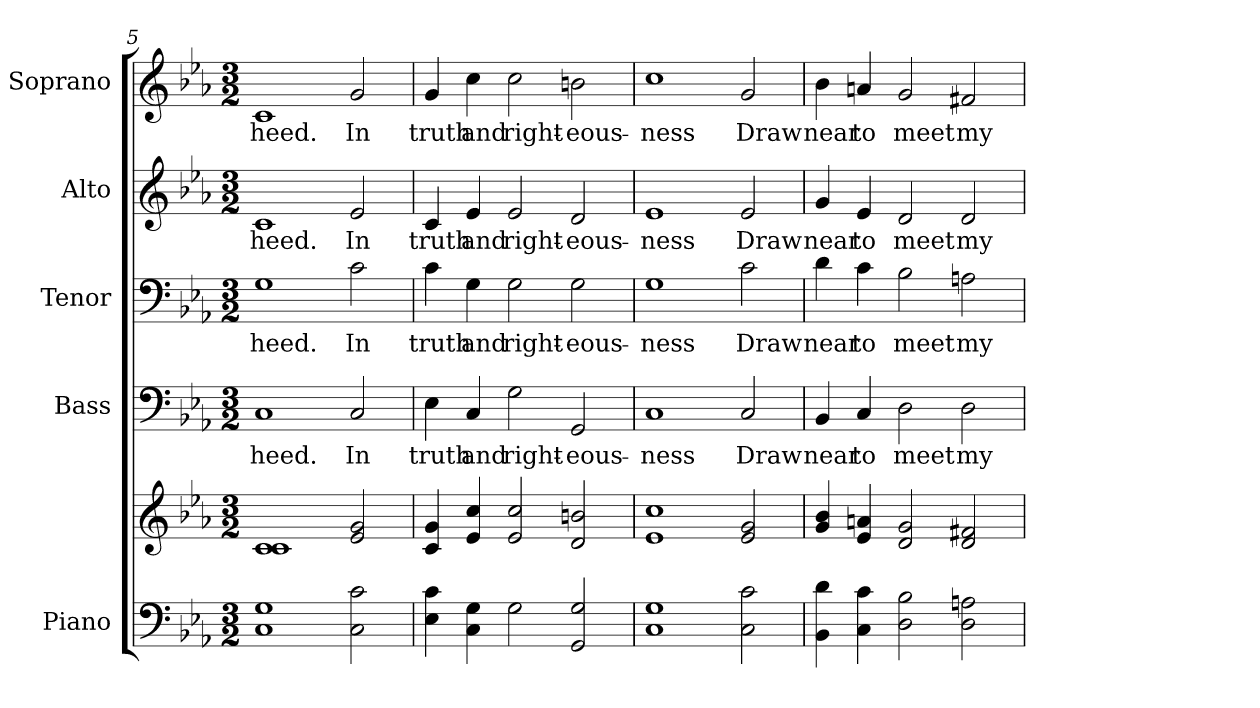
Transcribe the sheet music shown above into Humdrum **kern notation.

**kern	**kern	**kern	**text	**kern	**text	**kern	**text	**kern	**text
*part5	*part5	*part4	*part4	*part3	*part3	*part2	*part2	*part1	*part1
*staff6	*staff5	*staff4	*staff4	*staff3	*staff3	*staff2	*staff2	*staff1	*staff1
*I"Piano	*	*I"Bass	*	*I"Tenor	*	*I"Alto	*	*I"Soprano	*
*I'Pno.	*	*I'B.	*	*I'T.	*	*I'A.	*	*I'S.	*
!!LO:PB:g=z
*clefF4	*clefG2	*clefF4	*	*clefF4	*	*clefG2	*	*clefG2	*
*k[b-e-a-]	*k[b-e-a-]	*k[b-e-a-]	*	*k[b-e-a-]	*	*k[b-e-a-]	*	*k[b-e-a-]	*
*E-:	*E-:	*E-:	*	*E-:	*	*E-:	*	*E-:	*
*M3/2	*M3/2	*M3/2	*	*M3/2	*	*M3/2	*	*M3/2	*
=5	=5	=5	=5	=5	=5	=5	=5	=5	=5
!	!	!	!LO:LY:b:color=#000000	!	!	!	!	!	!
!	!	!	!	!	!LO:LY:b:color=#000000	!	!	!	!
!	!	!	!	!	!	!	!LO:LY:b:color=#000000	!	!
!	!	!	!	!	!	!	!	!	!LO:LY:b:color=#000000
1Ci 1Gi	1ci 1ci	1Ci	heed.	1Gi	heed.	1ci	heed.	1ci	heed.
!	!	!	!LO:LY:b:color=#000000	!	!	!	!	!	!
!	!	!	!	!	!LO:LY:b:color=#000000	!	!	!	!
!	!	!	!	!	!	!	!LO:LY:b:color=#000000	!	!
!	!	!	!	!	!	!	!	!	!LO:LY:b:color=#000000
2Ci\ 2ci	2e-i/ 2gi	2Ci/	In	2ci\	In	2e-i/	In	2gi/	In
=6	=6	=6	=6	=6	=6	=6	=6	=6	=6
!	!	!	!LO:LY:b:color=#000000	!	!	!	!	!	!
!	!	!	!	!	!LO:LY:b:color=#000000	!	!	!	!
!	!	!	!	!	!	!	!LO:LY:b:color=#000000	!	!
!	!	!	!	!	!	!	!	!	!LO:LY:b:color=#000000
4E-i\ 4ci	4ci/ 4gi	4E-i\	truth	4ci\	truth	4ci/	truth	4gi/	truth
!	!	!	!LO:LY:b:color=#000000	!	!	!	!	!	!
!	!	!	!	!	!LO:LY:b:color=#000000	!	!	!	!
!	!	!	!	!	!	!	!LO:LY:b:color=#000000	!	!
!	!	!	!	!	!	!	!	!	!LO:LY:b:color=#000000
4Ci\ 4Gi	4e-i/ 4cci	4Ci/	and	4Gi\	and	4e-i/	and	4cci\	and
!	!	!	!LO:LY:b:color=#000000	!	!	!	!	!	!
!	!	!	!	!	!LO:LY:b:color=#000000	!	!	!	!
!	!	!	!	!	!	!	!LO:LY:b:color=#000000	!	!
!	!	!	!	!	!	!	!	!	!LO:LY:b:color=#000000
2Gi\	2e-i/ 2cci	2Gi\	right-	2Gi\	right-	2e-i/	right-	2cci\	right-
!	!	!	!LO:LY:b:color=#000000	!	!	!	!	!	!
!	!	!	!	!	!LO:LY:b:color=#000000	!	!	!	!
!	!	!	!	!	!	!	!LO:LY:b:color=#000000	!	!
!	!	!	!	!	!	!	!	!	!LO:LY:b:color=#000000
2GGi/ 2Gi	2di/ 2bni	2GGi/	-eous-	2Gi\	-eous-	2di/	-eous-	2bni\	-eous-
!!LO:PB:g=z
=7	=7	=7	=7	=7	=7	=7	=7	=7	=7
!	!	!	!LO:LY:b:color=#000000	!	!	!	!	!	!
!	!	!	!	!	!LO:LY:b:color=#000000	!	!	!	!
!	!	!	!	!	!	!	!LO:LY:b:color=#000000	!	!
!	!	!	!	!	!	!	!	!	!LO:LY:b:color=#000000
1Ci 1Gi	1e-i 1cci	1Ci	-ness	1Gi	-ness	1e-i	-ness	1cci	-ness
!	!	!	!LO:LY:b:color=#000000	!	!	!	!	!	!
!	!	!	!	!	!LO:LY:b:color=#000000	!	!	!	!
!	!	!	!	!	!	!	!LO:LY:b:color=#000000	!	!
!	!	!	!	!	!	!	!	!	!LO:LY:b:color=#000000
2Ci\ 2ci	2e-i/ 2gi	2Ci/	Draw	2ci\	Draw	2e-i/	Draw	2gi/	Draw
=8	=8	=8	=8	=8	=8	=8	=8	=8	=8
!	!	!	!LO:LY:b:color=#000000	!	!	!	!	!	!
!	!	!	!	!	!LO:LY:b:color=#000000	!	!	!	!
!	!	!	!	!	!	!	!LO:LY:b:color=#000000	!	!
!	!	!	!	!	!	!	!	!	!LO:LY:b:color=#000000
4BB-i\ 4di	4gi/ 4b-i	4BB-i/	near	4di\	near	4gi/	near	4b-i\	near
!	!	!	!LO:LY:b:color=#000000	!	!	!	!	!	!
!	!	!	!	!	!LO:LY:b:color=#000000	!	!	!	!
!	!	!	!	!	!	!	!LO:LY:b:color=#000000	!	!
!	!	!	!	!	!	!	!	!	!LO:LY:b:color=#000000
4Ci\ 4ci	4e-i/ 4ani	4Ci/	to	4ci\	to	4e-i/	to	4ani/	to
!	!	!	!LO:LY:b:color=#000000	!	!	!	!	!	!
!	!	!	!	!	!LO:LY:b:color=#000000	!	!	!	!
!	!	!	!	!	!	!	!LO:LY:b:color=#000000	!	!
!	!	!	!	!	!	!	!	!	!LO:LY:b:color=#000000
2Di\ 2B-i	2di/ 2gi	2Di\	meet	2B-i\	meet	2di/	meet	2gi/	meet
!	!	!	!LO:LY:b:color=#000000	!	!	!	!	!	!
!	!	!	!	!	!LO:LY:b:color=#000000	!	!	!	!
!	!	!	!	!	!	!	!LO:LY:b:color=#000000	!	!
!	!	!	!	!	!	!	!	!	!LO:LY:b:color=#000000
2Di\ 2Ani	2di/ 2f#Xi	2Di\	my	2Ani\	my	2di/	my	2f#Xi/	my
=	=	=	=	=	=	=	=	=	=
*-	*-	*-	*-	*-	*-	*-	*-	*-	*-
